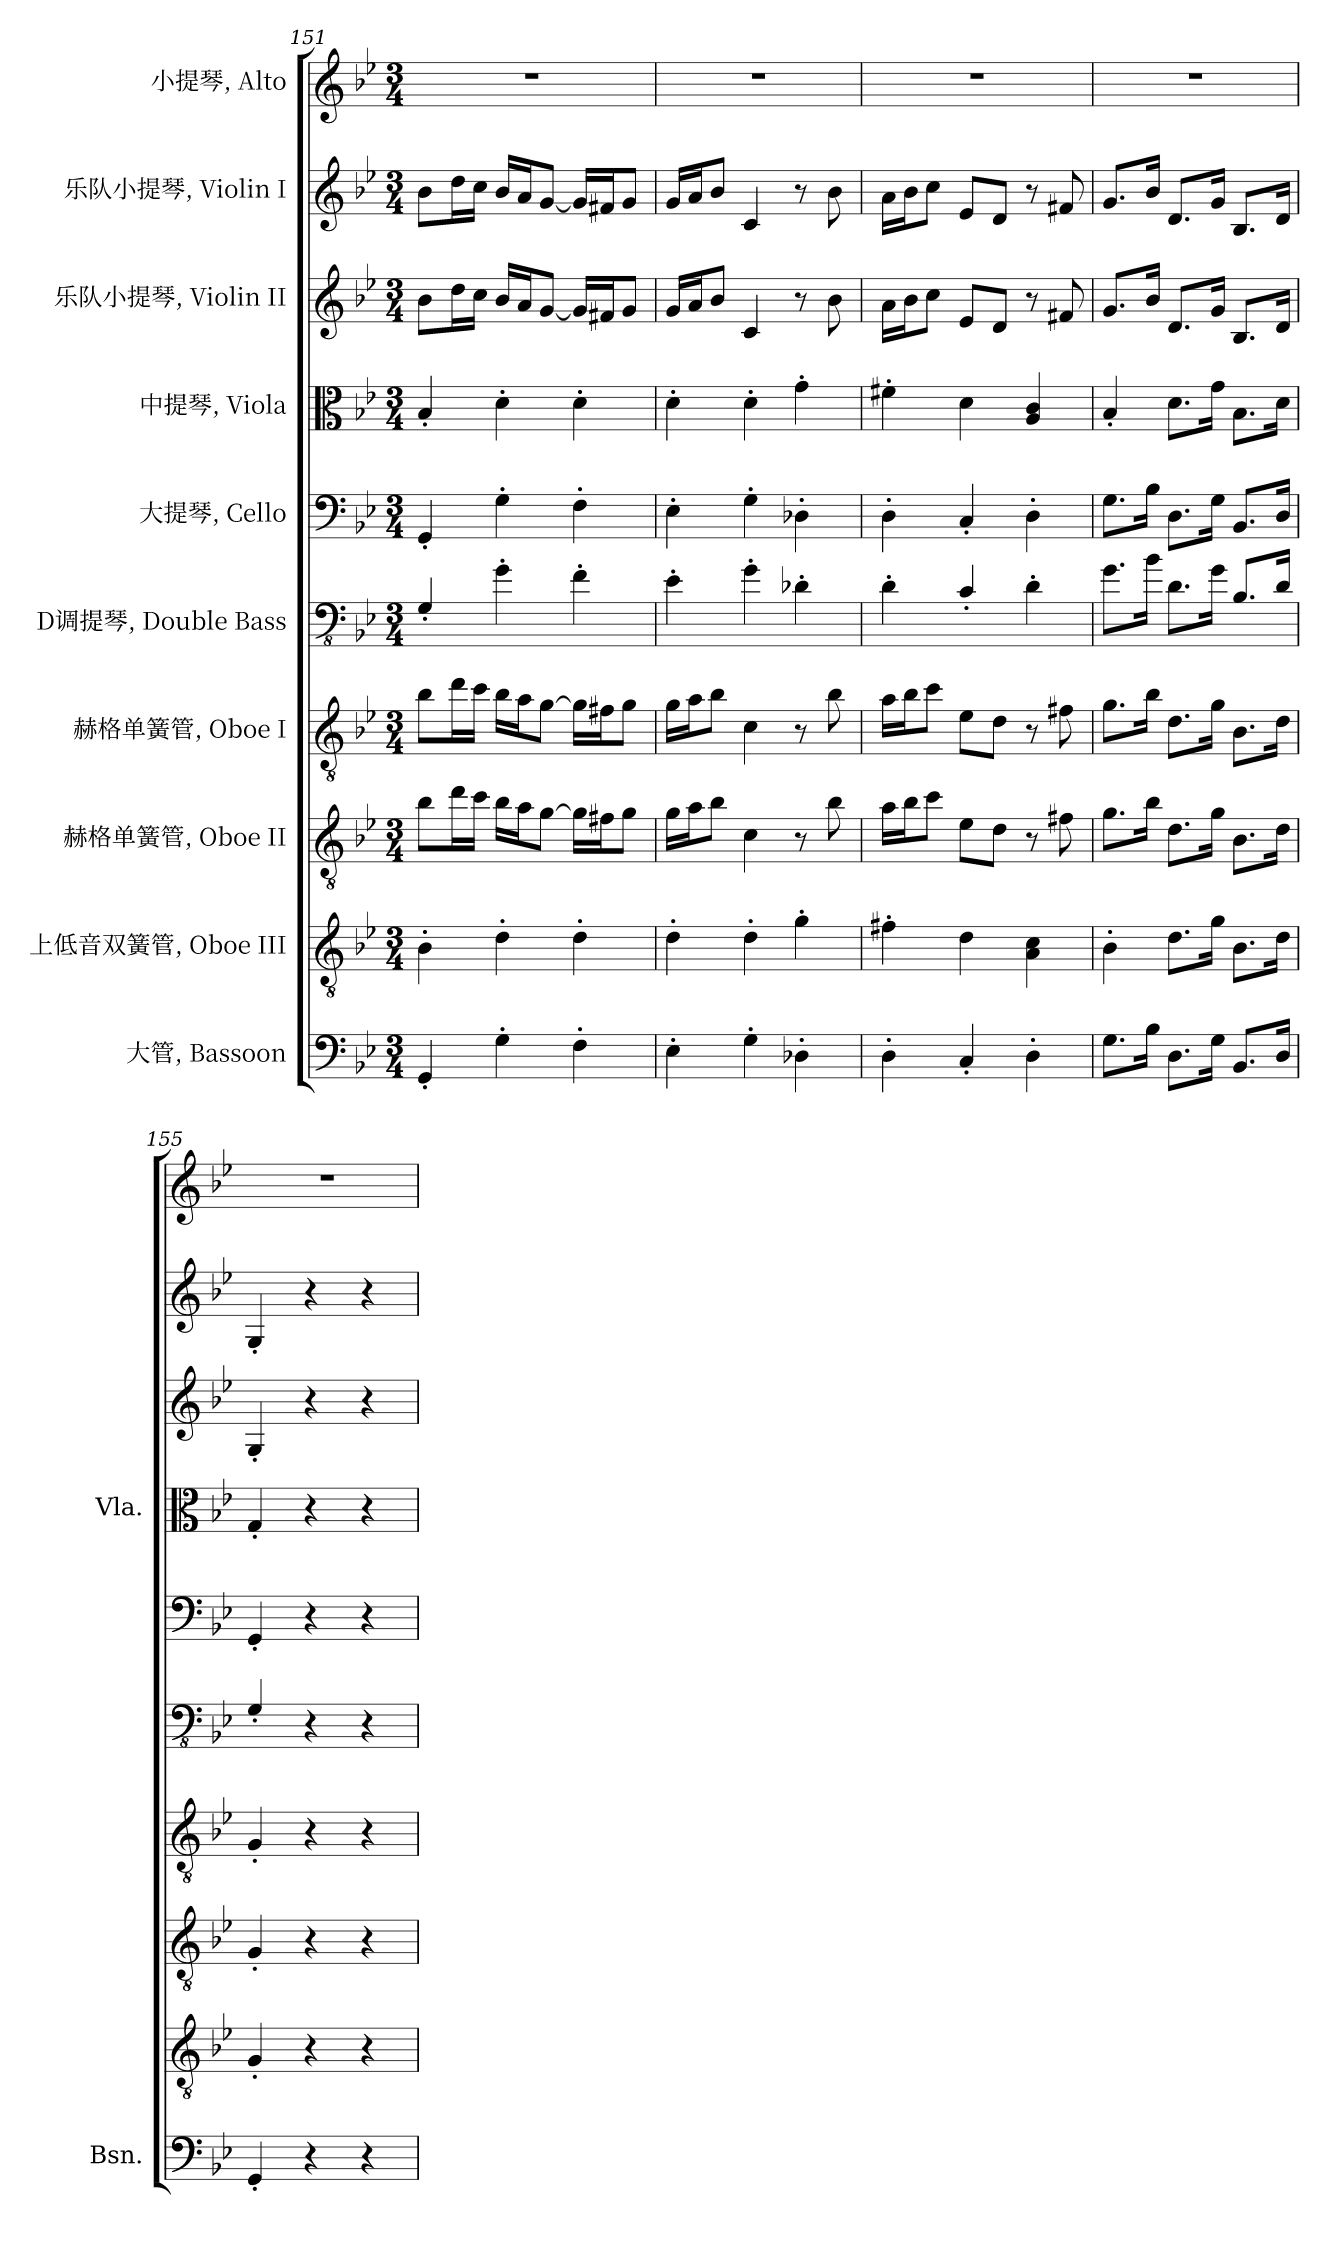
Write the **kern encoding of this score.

**kern	**kern	**kern	**kern	**kern	**kern	**kern	**kern	**kern	**kern
*part10	*part9	*part8	*part7	*part6	*part5	*part4	*part3	*part2	*part1
*staff10	*staff9	*staff8	*staff7	*staff6	*staff5	*staff4	*staff3	*staff2	*staff1
*I"大管, Bassoon	*I"上低音双簧管, Oboe III	*I"赫格单簧管, Oboe II	*I"赫格单簧管, Oboe I	*I"D调提琴, Double Bass	*I"大提琴, Cello	*I"中提琴, Viola	*I"乐队小提琴, Violin II	*I"乐队小提琴, Violin I	*I"小提琴, Alto
*I'Bsn.	*	*	*	*	*	*I'Vla.	*	*	*
!!LO:PB:g=z
*clefF4	*clefGv2	*clefGv2	*clefGv2	*clefFv4	*clefF4	*clefC3	*clefG2	*clefG2	*clefG2
*	*	*	*	*ITrd7c12	*	*	*	*	*
*k[b-e-]	*k[b-e-]	*k[b-e-]	*k[b-e-]	*k[b-e-]	*k[b-e-]	*k[b-e-]	*k[b-e-]	*k[b-e-]	*k[b-e-]
*M3/4	*M3/4	*M3/4	*M3/4	*M3/4	*M3/4	*M3/4	*M3/4	*M3/4	*M3/4
=151	=151	=151	=151	=151	=151	=151	=151	=151	=151
4GG'/	4B-'\	8b-\L	8b-\L	4GGG'/	4GG'/	4B-'/	8b-\L	8b-\L	2.r
.	.	16dd\L	16dd\L	.	.	.	16dd\L	16dd\L	.
.	.	16cc\JJ	16cc\JJ	.	.	.	16cc\JJ	16cc\JJ	.
4G'\	4d'\	16b-\LL	16b-\LL	4GG'\	4G'\	4d'\	16b-/LL	16b-/LL	.
.	.	16a\J	16a\J	.	.	.	16a/J	16a/J	.
.	.	[8g\J	[8g\J	.	.	.	[8g/J	[8g/J	.
4F'\	4d'\	16g\LL]	16g\LL]	4FF'\	4F'\	4d'\	16g/LL]	16g/LL]	.
.	.	16f#X\J	16f#X\J	.	.	.	16f#X/J	16f#X/J	.
.	.	8g\J	8g\J	.	.	.	8g/J	8g/J	.
=152	=152	=152	=152	=152	=152	=152	=152	=152	=152
4E-'\	4d'\	16g\LL	16g\LL	4EE-'\	4E-'\	4d'\	16g/LL	16g/LL	2.r
.	.	16a\J	16a\J	.	.	.	16a/J	16a/J	.
.	.	8b-\J	8b-\J	.	.	.	8b-/J	8b-/J	.
4G'\	4d'\	4c\	4c\	4GG'\	4G'\	4d'\	4c/	4c/	.
4D-X'\	4g'\	8r	8r	4DD-X'\	4D-X'\	4g'\	8r	8r	.
.	.	8b-\	8b-\	.	.	.	8b-\	8b-\	.
=153	=153	=153	=153	=153	=153	=153	=153	=153	=153
4D'\	4f#X'\	16a\LL	16a\LL	4DD'\	4D'\	4f#X'\	16a\LL	16a\LL	2.r
.	.	16b-\J	16b-\J	.	.	.	16b-\J	16b-\J	.
.	.	8cc\J	8cc\J	.	.	.	8cc\J	8cc\J	.
4C'/	4d\	8e-\L	8e-\L	4CC'/	4C'/	4d\	8e-/L	8e-/L	.
.	.	8d\J	8d\J	.	.	.	8d/J	8d/J	.
4D'\	4A\ 4c\	8r	8r	4DD'\	4D'\	4A/ 4c/	8r	8r	.
.	.	8f#X\	8f#X\	.	.	.	8f#X/	8f#X/	.
=154	=154	=154	=154	=154	=154	=154	=154	=154	=154
*	*	*	*	*	*	*	*	*	*MM87
8.G\L	4B-'\	8.g\L	8.g\L	8.GG\L	8.G\L	4B-'/	8.g/L	8.g/L	2.r
16B-\Jk	.	16b-\Jk	16b-\Jk	16BB-\Jk	16B-\Jk	.	16b-/Jk	16b-/Jk	.
8.D\L	8.d\L	8.d\L	8.d\L	8.DD\L	8.D\L	8.d\L	8.d/L	8.d/L	.
16G\Jk	16g\Jk	16g\Jk	16g\Jk	16GG\Jk	16G\Jk	16g\Jk	16g/Jk	16g/Jk	.
8.BB-/L	8.B-\L	8.B-\L	8.B-\L	8.BBB-/L	8.BB-/L	8.B-\L	8.B-/L	8.B-/L	.
16D/Jk	16d\Jk	16d\Jk	16d\Jk	16DD/Jk	16D/Jk	16d\Jk	16d/Jk	16d/Jk	.
=155	=155	=155	=155	=155	=155	=155	=155	=155	=155
*	*	*	*	*	*	*	*	*	*MM30
4GG'/	4G'/	4G'/	4G'/	4GGG'/	4GG'/	4G'/	4G'/	4G'/	2.r
4r	4r	4r	4r	4r	4r	4r	4r	4r	.
4r	4r	4r	4r	4r	4r	4r	4r	4r	.
=	=	=	=	=	=	=	=	=	=
*-	*-	*-	*-	*-	*-	*-	*-	*-	*-
